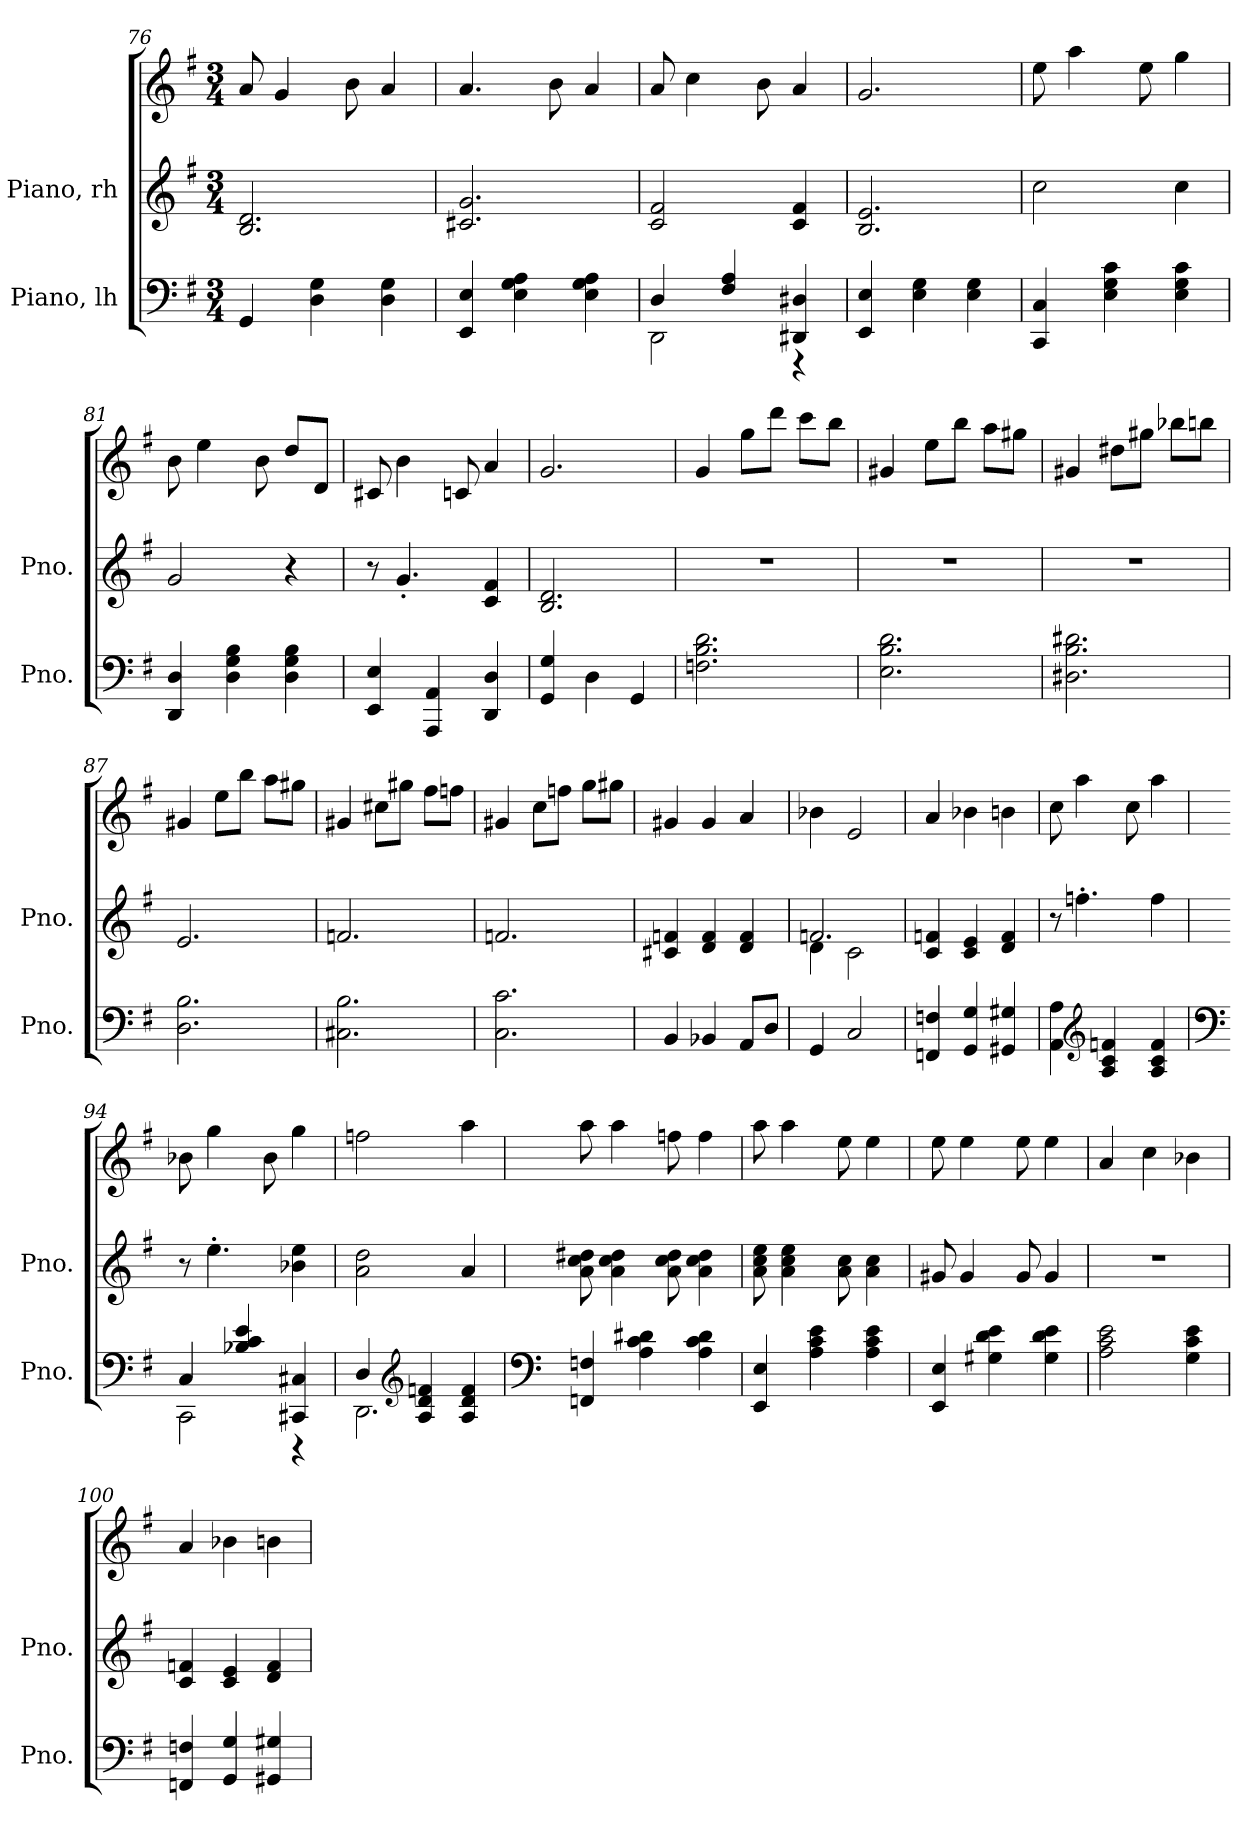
**kern	**kern	**kern
*part2	*part1	*part1
*staff3	*staff2	*staff1
*I"Piano, lh	*I"Piano, rh	*
*I'Pno.	*I'Pno.	*
*clefF4	*clefG2	*clefG2
*k[f#]	*k[f#]	*k[f#]
*M3/4	*M3/4	*M3/4
=76	=76	=76
4GG/	2.B/ 2.d/	8a/
.	.	4g/
4D\ 4G\	.	.
.	.	8b\
4D\ 4G\	.	4a/
=77	=77	=77
4EE/ 4E/	2.c#X/ 2.g/	4.a/
4E\ 4G\ 4A\	.	.
.	.	8b\
4E\ 4G\ 4A\	.	4a/
!!LO:PB:g=z
=78	=78	=78
*^	*	*
4D/	2DD\	2c/ 2f#/	8a/
.	.	.	4cc\
4F#/ 4A/	.	.	.
.	.	.	8b\
4DD#X/ 4D#X/	4r	4c/ 4f#/	4a/
*v	*v	*	*
=79	=79	=79
4EE/ 4E/	2.B/ 2.e/	2.g/
4E\ 4G\	.	.
4E\ 4G\	.	.
=80	=80	=80
4CC/ 4C/	2cc\	8ee\
.	.	4aa\
4E\ 4G\ 4c\	.	.
.	.	8ee\
4E\ 4G\ 4c\	4cc\	4gg\
=81	=81	=81
4DD/ 4D/	2g/	8b\
.	.	4ee\
4D\ 4G\ 4B\	.	.
.	.	8b\
4D\ 4G\ 4B\	4r	8dd/L
.	.	8d/J
=82	=82	=82
4EE/ 4E/	8r	8c#X/
.	4.g'/	4b\
4AAA/ 4AA/	.	.
.	.	8cn/
4DD/ 4D/	4c/ 4f#/	4a/
=83	=83	=83
4GG/ 4G/	2.B/ 2.d/	2.g/
4D\	.	.
4GG/	.	.
=84	=84	=84
2.Fn\ 2.B\ 2.d\	2.r	4g/
.	.	8gg\L
.	.	8ddd\J
.	.	8ccc\L
.	.	8bb\J
!!LO:LB:g=z
=85	=85	=85
2.E\ 2.B\ 2.d\	2.r	4g#X/
.	.	8ee\L
.	.	8bb\J
.	.	8aa\L
.	.	8gg#X\J
=86	=86	=86
2.D#X\ 2.B\ 2.d#X\	2.r	4g#X/
.	.	8dd#X\L
.	.	8gg#X\J
.	.	8bb-X\L
.	.	8bbn\J
=87	=87	=87
2.D\ 2.B\	2.e/	4g#X/
.	.	8ee\L
.	.	8bb\J
.	.	8aa\L
.	.	8gg#X\J
=88	=88	=88
2.C#X\ 2.B\	2.fn/	4g#X/
.	.	8cc#X\L
.	.	8gg#X\J
.	.	8ff#\L
.	.	8ffn\J
=89	=89	=89
2.C\ 2.c\	2.fn/	4g#X/
.	.	8cc\L
.	.	8ffn\J
.	.	8gg\L
.	.	8gg#X\J
!!LO:LB:g=z
=90	=90	=90
4BB/	4c#X/ 4fn/	4g#X/
4BB-X/	4d/ 4f/	4g#/
8AA/L	4d/ 4f/	4a/
8D/J	.	.
=91	=91	=91
*	*^	*
4GG/	2.fn/	4d\	4b-X\
2C/	.	2c\	2e/
*	*v	*v	*
=92	=92	=92
4FFn/ 4Fn/	4c/ 4fn/	4a/
4GG/ 4G/	4c/ 4e/	4b-X\
4GG#X/ 4G#X/	4d/ 4f/	4bn\
=93	=93	=93
4AA\ 4A\	8r	8cc\
.	4.ffn'\	4aa\
*clefG2	*	*
4A/ 4c/ 4fn/	.	.
.	.	8cc\
4A/ 4c/ 4f/	4ff\	4aa\
=94	=94	=94
*clefF4	*	*
*^	*	*
4C/	2CC\	8r	8b-X\
.	.	4.ee'\	4gg\
4B-X/ 4c/ 4e/	.	.	.
.	.	.	8b-\
4CC#X/ 4C#X/	4r	4b-X\ 4ee\	4gg\
=95	=95	=95	=95
4D/	2.DD\	2a\ 2dd\	2ffn\
*clefG2	*	*	*
4A/ 4d/ 4fn/	.	.	.
4A/ 4d/ 4f/	.	4a/	4aa\
*v	*v	*	*
!!LO:LB:g=z
=96	=96	=96
*clefF4	*	*
4FFn/ 4Fn/	8a\ 8cc\ 8dd#X\	8aa\
.	4a\ 4cc\ 4dd#\	4aa\
4A\ 4c\ 4d#X\	.	.
.	8a\ 8cc\ 8dd#\	8ffn\
4A\ 4c\ 4d#\	4a\ 4cc\ 4dd#\	4ff\
=97	=97	=97
4EE/ 4E/	8a\ 8cc\ 8ee\	8aa\
.	4a\ 4cc\ 4ee\	4aa\
4A\ 4c\ 4e\	.	.
.	8a\ 8cc\	8ee\
4A\ 4c\ 4e\	4a\ 4cc\	4ee\
=98	=98	=98
4EE/ 4E/	8g#X/	8ee\
.	4g#/	4ee\
4G#X\ 4d\ 4e\	.	.
.	8g#/	8ee\
4G#\ 4d\ 4e\	4g#/	4ee\
=99	=99	=99
2A\ 2c\ 2e\	2.r	4a/
.	.	4cc\
4G\ 4c\ 4e\	.	4b-X\
=100	=100	=100
4FFn/ 4Fn/	4c/ 4fn/	4a/
4GG/ 4G/	4c/ 4e/	4b-X\
4GG#X/ 4G#X/	4d/ 4f/	4bn\
=	=	=
*-	*-	*-
